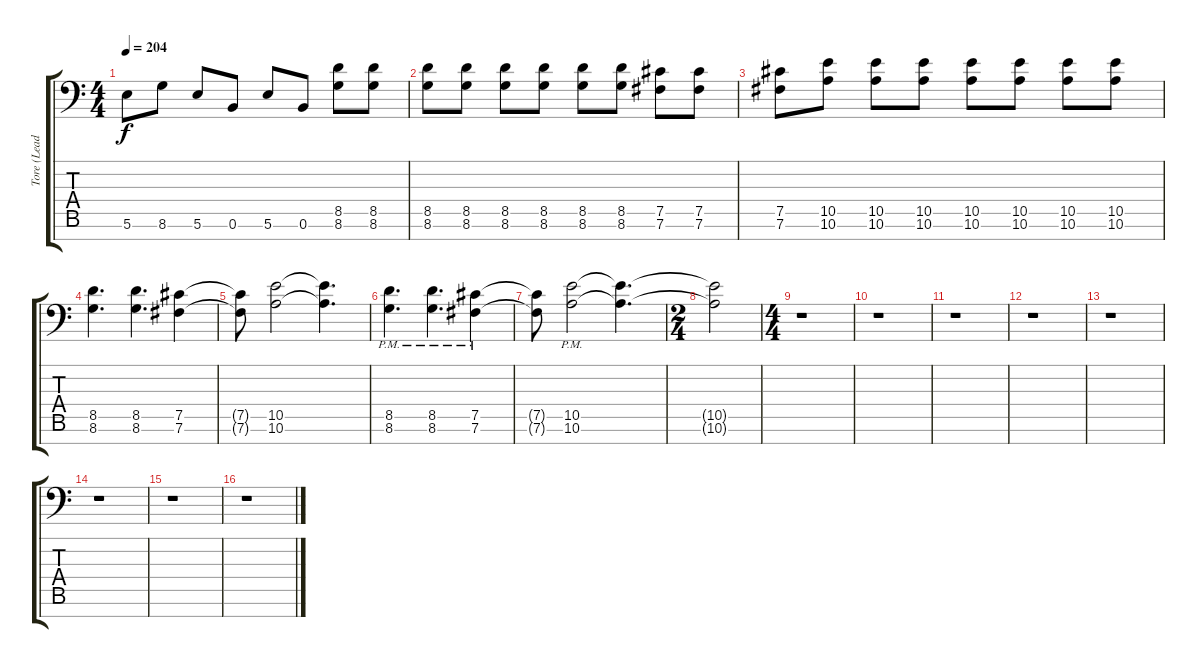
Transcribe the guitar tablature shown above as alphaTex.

\track ("Tore (Lead Guitar)" "Tore (Lead") {instrument distortionguitar}
\staff {score tabs}
\tuning (Db4 Ab3 E3 B2 Gb2 B1 Gb1) {hide}
\ts (4 4)
\tempo 204
\clef f4
\ks c
5.6.8{dy f} 8.6.8 5.6.8 0.6.8 5.6.8 0.6.8 (8.5 8.6).8 (8.5 8.6).8 |
(8.5 8.6).8 (8.5 8.6).8 (8.5 8.6).8 (8.5 8.6).8 (8.5 8.6).8 (8.5 8.6).8 (7.5 7.6).8 (7.5 7.6).8 |
(7.5 7.6).8 (10.5 10.6).8 (10.5 10.6).8 (10.5 10.6).8 (10.5 10.6).8 (10.5 10.6).8 (10.5 10.6).8 (10.5 10.6).8 |
(8.5 8.6).4{d} (8.5 8.6).4{d} (7.5 7.6).4 |
(7.5{t} 7.6{t}).8 (10.5 10.6).2 (10.5{t} 10.6{t}).4{d} |
(8.5{pm} 8.6{pm}).4{d} (8.5{pm} 8.6{pm}).4{d} (7.5{pm} 7.6{pm}).4 |
(7.5{t} 7.6{t}).8 (10.5{pm} 10.6{pm}).2 (10.5{t} 10.6{t}).4{d} |
\ts (2 4)
(10.5{t} 10.6{t}).2 |
\ts (4 4)
r.1 |
r.1 |
r.1 |
r.1 |
r.1 |
r.1 |
r.1 |
r.1
